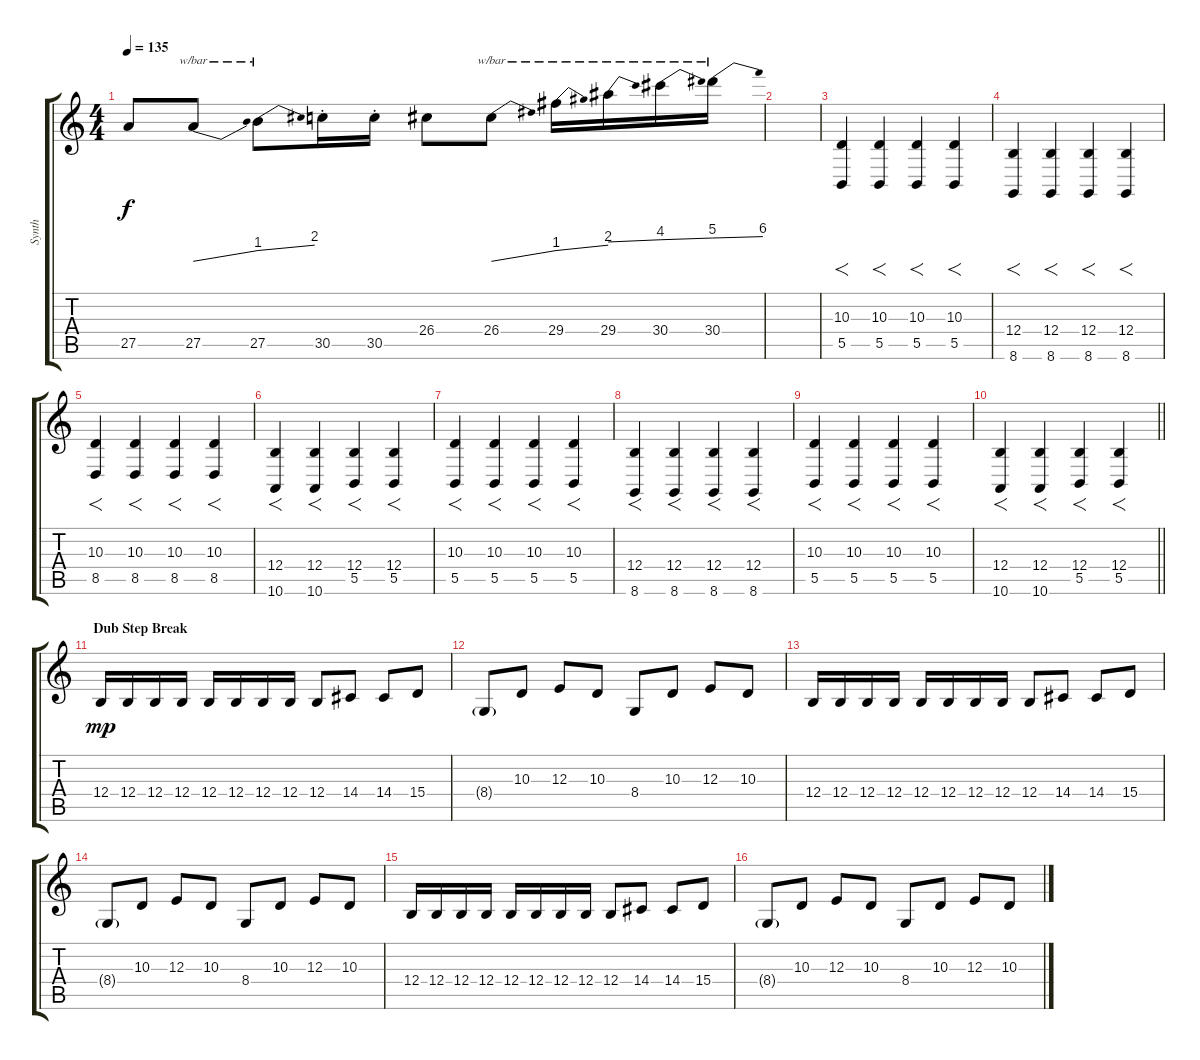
\track ("Synth" "Synth") {instrument lead2sawtooth}
\staff {score tabs}
\tuning (Db4 Ab3 E3 B2 Gb2 B1) {hide}
\ts (4 4)
\tempo 135
\clef g2
\ks c
27.5.8{dy f volume 15} 27.5.8{tbe (dive default 0 0 60 4)} 27.5.8{tbe (dive default 0 4 60 8)} 30.5{st}.16 30.5{st}.16 26.4.8 26.4.8{tbe (dive default 0 0 60 4)} 29.4.16{tbe (dive default 0 4 60 8)} 29.4.16{tbe (dive default 0 12 60 16)} 30.4.16{tbe (dive default 0 16 60 20)} 30.4.16{tbe (dive default 0 20 60 24)} |
|
(10.3 5.5).4{f volume 15} (10.3 5.5).4{f} (10.3 5.5).4{f} (10.3 5.5).4{f} |
(12.4 8.6).4{f} (12.4 8.6).4{f} (12.4 8.6).4{f} (12.4 8.6).4{f} |
(10.3 8.5).4{f} (10.3 8.5).4{f} (10.3 8.5).4{f} (10.3 8.5).4{f} |
(12.4 10.6).4{f} (12.4 10.6).4{f} (12.4 5.5).4{f} (12.4 5.5).4{f} |
(10.3 5.5).4{f} (10.3 5.5).4{f} (10.3 5.5).4{f} (10.3 5.5).4{f} |
(12.4 8.6).4{f} (12.4 8.6).4{f} (12.4 8.6).4{f} (12.4 8.6).4{f} |
(10.3 5.5).4{f} (10.3 5.5).4{f} (10.3 5.5).4{f} (10.3 5.5).4{f} |
\barLineRight lightlight
(12.4 10.6).4{f} (12.4 10.6).4{f} (12.4 5.5).4{f} (12.4 5.5).4{f} |
\section ("" "Dub Step Break")
12.4.16{dy mp} 12.4.16 12.4.16 12.4.16 12.4.16 12.4.16 12.4.16 12.4.16 12.4.8 14.4.8 14.4.8 15.4.8 |
8.4{g}.8 10.3.8 12.3.8 10.3.8 8.4.8 10.3.8 12.3.8 10.3.8 |
12.4.16 12.4.16 12.4.16 12.4.16 12.4.16 12.4.16 12.4.16 12.4.16 12.4.8 14.4.8 14.4.8 15.4.8 |
8.4{g}.8 10.3.8 12.3.8 10.3.8 8.4.8 10.3.8 12.3.8 10.3.8 |
12.4.16 12.4.16 12.4.16 12.4.16 12.4.16 12.4.16 12.4.16 12.4.16 12.4.8 14.4.8 14.4.8 15.4.8 |
8.4{g}.8 10.3.8 12.3.8 10.3.8 8.4.8 10.3.8 12.3.8 10.3.8
